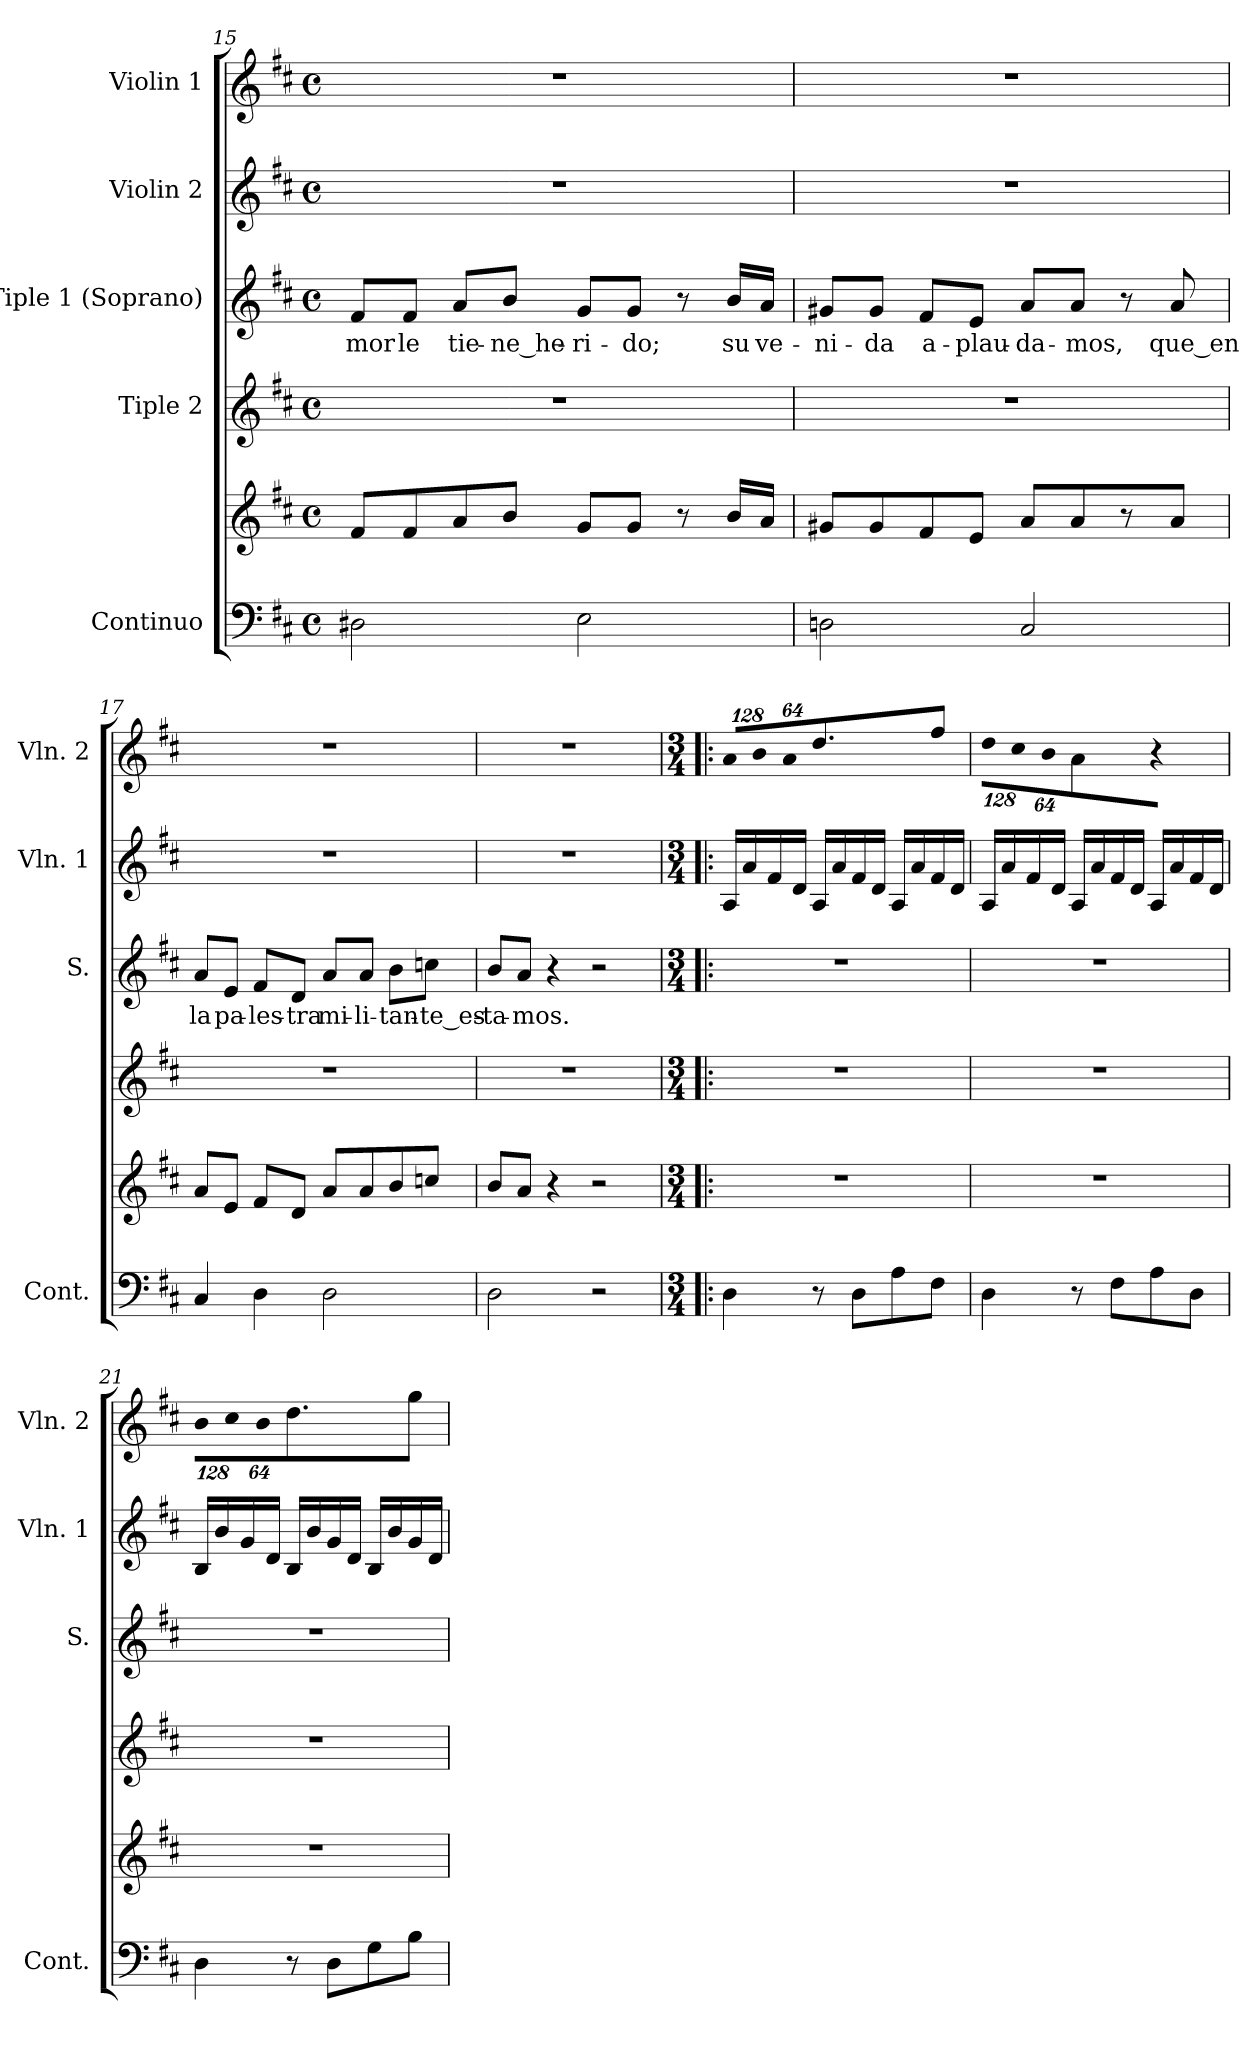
**kern	**kern	**kern	**kern	**text	**kern	**kern
*part5	*part5	*part4	*part3	*part3	*part2	*part1
*staff6	*staff5	*staff4	*staff3	*staff3	*staff2	*staff1
*I"Continuo	*	*I"Tiple 2	*I"Tiple 1 (Soprano)	*	*I"Violin 2	*I"Violin 1
*I'Cont.	*	*	*I'S.	*	*I'Vln. 1	*I'Vln. 2
*clefF4	*clefG2	*clefG2	*clefG2	*	*clefG2	*clefG2
*k[f#c#]	*k[f#c#]	*k[f#c#]	*k[f#c#]	*	*k[f#c#]	*k[f#c#]
*D:	*D:	*D:	*D:	*	*D:	*D:
*M4/4	*M4/4	*M4/4	*M4/4	*	*M4/4	*M4/4
*met(c)	*met(c)	*met(c)	*met(c)	*	*met(c)	*met(c)
=15	=15	=15	=15	=15	=15	=15
!	!	!	!	!LO:LY:b:color=#000000	!	!
2D#Xi\	8f#i/L	1r	8f#i/L	-mor	1r	1r
!	!	!	!	!LO:LY:b:color=#000000	!	!
.	8f#i/	.	8f#i/J	le	.	.
!	!	!	!	!LO:LY:b:color=#000000	!	!
.	8ai/	.	8ai/L	tie-	.	.
!	!	!	!	!LO:LY:b:color=#000000	!	!
.	8bi/J	.	8bi/J	-ne_he-	.	.
!	!	!	!	!LO:LY:b:color=#000000	!	!
2Ei\	8gi/L	.	8gi/L	-ri-	.	.
!	!	!	!	!LO:LY:b:color=#000000	!	!
.	8gi/J	.	8gi/J	-do;	.	.
.	8r	.	8r	.	.	.
!	!	!	!	!LO:LY:b:color=#000000	!	!
.	16bi/LL	.	16bi/LL	su	.	.
!	!	!	!	!LO:LY:b:color=#000000	!	!
.	16ai/JJ	.	16ai/JJ	ve-	.	.
!!LO:LB:g=z
=16	=16	=16	=16	=16	=16	=16
!	!	!	!	!LO:LY:b:color=#000000	!	!
2Dni\	8g#Xi/L	1r	8g#Xi/L	-ni-	1r	1r
!	!	!	!	!LO:LY:b:color=#000000	!	!
.	8g#i/	.	8g#i/J	-da	.	.
!	!	!	!	!LO:LY:b:color=#000000	!	!
.	8f#i/	.	8f#i/L	a-	.	.
!	!	!	!	!LO:LY:b:color=#000000	!	!
.	8ei/J	.	8ei/J	-plau-	.	.
!	!	!	!	!LO:LY:b:color=#000000	!	!
2C#i/	8ai/L	.	8ai/L	-da-	.	.
!	!	!	!	!LO:LY:b:color=#000000	!	!
.	8ai/	.	8ai/J	-mos,	.	.
.	8r	.	8r	.	.	.
!	!	!	!	!LO:LY:b:color=#000000	!	!
.	8ai/J	.	8ai/	que_en	.	.
=17	=17	=17	=17	=17	=17	=17
!	!	!	!	!LO:LY:b:color=#000000	!	!
4C#i/	8ai/L	1r	8ai/L	la	1r	1r
!	!	!	!	!LO:LY:b:color=#000000	!	!
.	8ei/J	.	8ei/J	pa-	.	.
!	!	!	!	!LO:LY:b:color=#000000	!	!
4Di\	8f#i/L	.	8f#i/L	-les-	.	.
!	!	!	!	!LO:LY:b:color=#000000	!	!
.	8di/J	.	8di/J	-tra	.	.
!	!	!	!	!LO:LY:b:color=#000000	!	!
2Di\	8ai/L	.	8ai/L	mi-	.	.
!	!	!	!	!LO:LY:b:color=#000000	!	!
.	8ai/	.	8ai/J	-li-	.	.
!	!	!	!	!LO:LY:b:color=#000000	!	!
.	8bi/	.	8bi\L	-tan-	.	.
!	!	!	!	!LO:LY:b:color=#000000	!	!
.	8ccni/J	.	8ccni\J	-te_es-	.	.
=18	=18	=18	=18	=18	=18	=18
!	!	!	!	!LO:LY:b:color=#000000	!	!
2Di\	8bi/L	1r	8bi/L	-ta-	1r	1r
!	!	!	!	!LO:LY:b:color=#000000	!	!
.	8ai/J	.	8ai/J	-mos.	.	.
.	4r	.	4r	.	.	.
2r	2r	.	2r	.	.	.
!!LO:PB:g=z
=19!|:	=19!|:	=19!|:	=19!|:	=19!|:	=19!|:	=19!|:
*M3/4	*M3/4	*M3/4	*M3/4	*	*M3/4	*M3/4
!	!LO:N:vis=1	!LO:N:vis=1	!LO:N:vis=1	!	!	!
*	*	*	*	*	*	*Xbrackettup
!	!	!	!	!	!	!LO:N:vis=8
4Di\	2.r	2.r	2.r	.	16Ai/LL	1024%85ai/L
.	.	.	.	.	16ai/	.
!	!	!	!	!	!	!LO:N:vis=8
.	.	.	.	.	.	1024%85bi/
.	.	.	.	.	16f#i/	.
!	!	!	!	!	!	!LO:N:vis=8
.	.	.	.	.	.	512%43ai/J
.	.	.	.	.	16di/JJ	.
8r	.	.	.	.	16Ai/LL	4.ddi\
.	.	.	.	.	16ai/	.
8Di\L	.	.	.	.	16f#i/	.
.	.	.	.	.	16di/JJ	.
8Ai\	.	.	.	.	16Ai/LL	.
.	.	.	.	.	16ai/	.
8F#i\J	.	.	.	.	16f#i/	8ff#i\
.	.	.	.	.	16di/JJ	.
=20	=20	=20	=20	=20	=20	=20
!	!LO:N:vis=1	!LO:N:vis=1	!LO:N:vis=1	!	!	!LO:N:vis=8
4Di\	2.r	2.r	2.r	.	16Ai/LL	1024%85ddi\L
.	.	.	.	.	16ai/	.
!	!	!	!	!	!	!LO:N:vis=8
.	.	.	.	.	.	1024%85cc#i\
.	.	.	.	.	16f#i/	.
!	!	!	!	!	!	!LO:N:vis=8
.	.	.	.	.	.	512%43bi\J
.	.	.	.	.	16di/JJ	.
8r	.	.	.	.	16Ai/LL	4ai/
.	.	.	.	.	16ai/	.
8F#i\L	.	.	.	.	16f#i/	.
.	.	.	.	.	16di/JJ	.
8Ai\	.	.	.	.	16Ai/LL	4r
.	.	.	.	.	16ai/	.
8Di\J	.	.	.	.	16f#i/	.
.	.	.	.	.	16di/JJ	.
=21	=21	=21	=21	=21	=21	=21
!	!LO:N:vis=1	!LO:N:vis=1	!LO:N:vis=1	!	!	!LO:N:vis=8
4Di\	2.r	2.r	2.r	.	16Bi/LL	1024%85bi\L
.	.	.	.	.	16bi/	.
!	!	!	!	!	!	!LO:N:vis=8
.	.	.	.	.	.	1024%85cc#i\
.	.	.	.	.	16gi/	.
!	!	!	!	!	!	!LO:N:vis=8
.	.	.	.	.	.	512%43bi\J
.	.	.	.	.	16di/JJ	.
8r	.	.	.	.	16Bi/LL	4.ddi\
.	.	.	.	.	16bi/	.
8Di\L	.	.	.	.	16gi/	.
.	.	.	.	.	16di/JJ	.
8Gi\	.	.	.	.	16Bi/LL	.
.	.	.	.	.	16bi/	.
8Bi\J	.	.	.	.	16gi/	8ggi\
.	.	.	.	.	16di/JJ	.
=	=	=	=	=	=	=
*-	*-	*-	*-	*-	*-	*-
